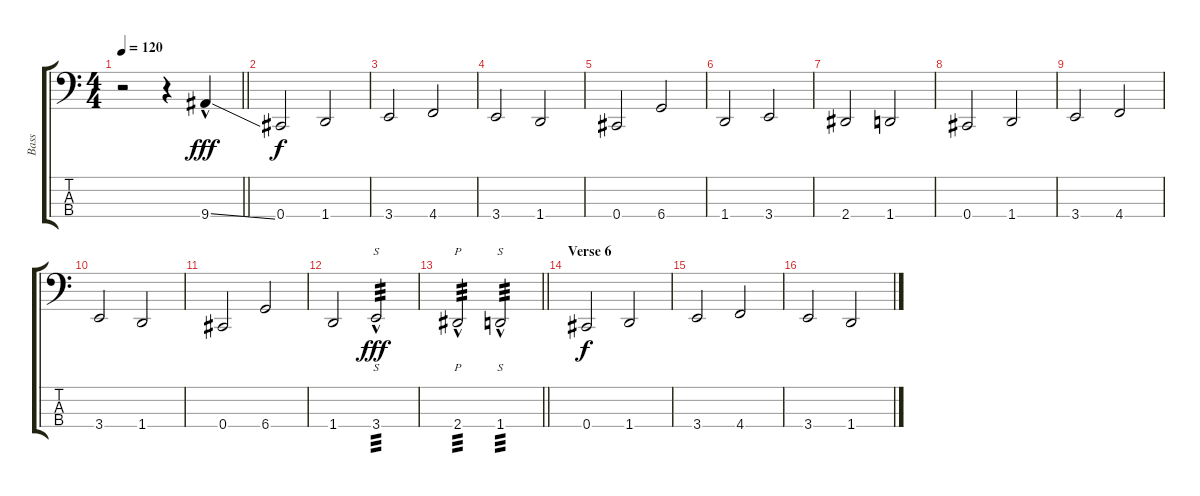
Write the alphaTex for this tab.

\track ("Bass" "Bass") {instrument electricbassfinger}
\staff {score tabs}
\tuning (Db2 A1 F1 Db1) {hide}
\ts (4 4)
\tempo 120
\clef f4
\barLineRight lightlight
\ks c
r.2{dy f} r.4 9.4{ss hac}.4{dy fff volume 9} |
\section ("" "")
0.4.2{dy f volume 6} 1.4.2 |
3.4.2 4.4.2 |
3.4.2 1.4.2 |
0.4.2 6.4.2 |
1.4.2 3.4.2 |
2.4.2 1.4.2 |
0.4.2 1.4.2 |
3.4.2 4.4.2 |
3.4.2 1.4.2 |
0.4.2 6.4.2 |
1.4.2 3.4{hac}.2{s tp 3 dy fff volume 12} |
\barLineRight lightlight
2.4{hac}.2{p tp 3 volume 12} 1.4{hac}.2{s tp 3 volume 12} |
\section ("" "Verse 6")
0.4.2{dy f volume 5} 1.4.2 |
3.4.2 4.4.2 |
3.4.2 1.4.2
